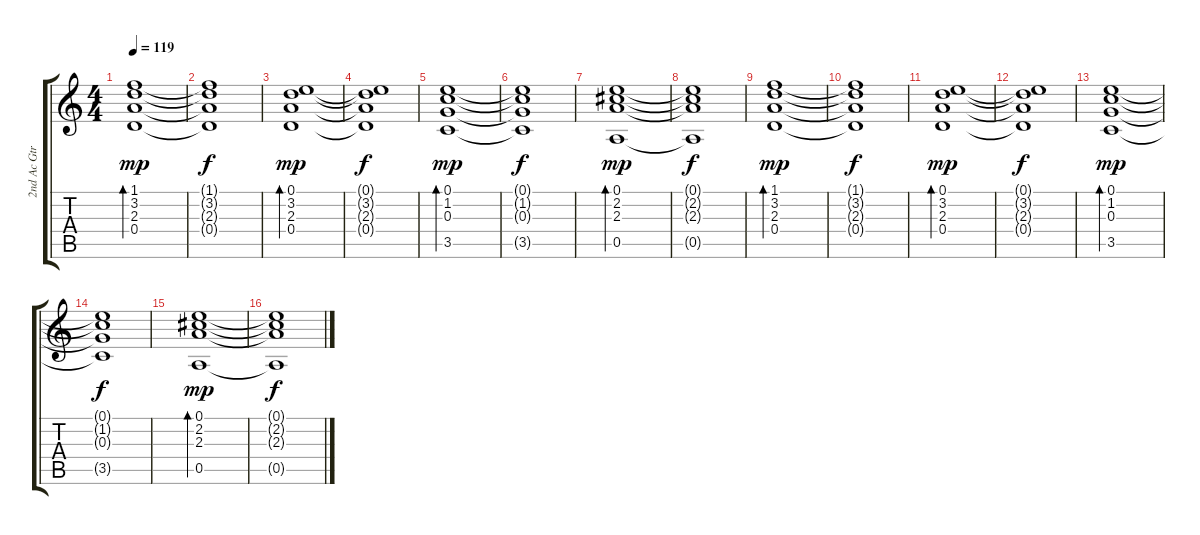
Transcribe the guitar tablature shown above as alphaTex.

\track ("2nd Ac Gtr" "2nd Ac Gtr") {instrument acousticguitarsteel}
\staff {score tabs}
\tuning (E4 B3 G3 D3 A2 E2) {hide}
\ts (4 4)
\tempo 119
\clef g2
\ks c
(1.1 3.2 2.3 0.4).1{bd 240 dy mp instrument electricguitarclean} |
(1.1{t} 3.2{t} 2.3{t} 0.4{t}).1{dy f} |
(0.1 3.2 2.3 0.4).1{bd 240 dy mp} |
(0.1{t} 3.2{t} 2.3{t} 0.4{t}).1{dy f} |
(0.1 1.2 0.3 3.5).1{bd 240 dy mp} |
(0.1{t} 1.2{t} 0.3{t} 3.5{t}).1{dy f} |
(0.1 2.2 2.3 0.5).1{bd 240 dy mp} |
(0.1{t} 2.2{t} 2.3{t} 0.5{t}).1{dy f} |
(1.1 3.2 2.3 0.4).1{bd 240 dy mp instrument electricguitarclean} |
(1.1{t} 3.2{t} 2.3{t} 0.4{t}).1{dy f} |
(0.1 3.2 2.3 0.4).1{bd 240 dy mp} |
(0.1{t} 3.2{t} 2.3{t} 0.4{t}).1{dy f} |
(0.1 1.2 0.3 3.5).1{bd 240 dy mp} |
(0.1{t} 1.2{t} 0.3{t} 3.5{t}).1{dy f} |
(0.1 2.2 2.3 0.5).1{bd 240 dy mp} |
(0.1{t} 2.2{t} 2.3{t} 0.5{t}).1{dy f}
